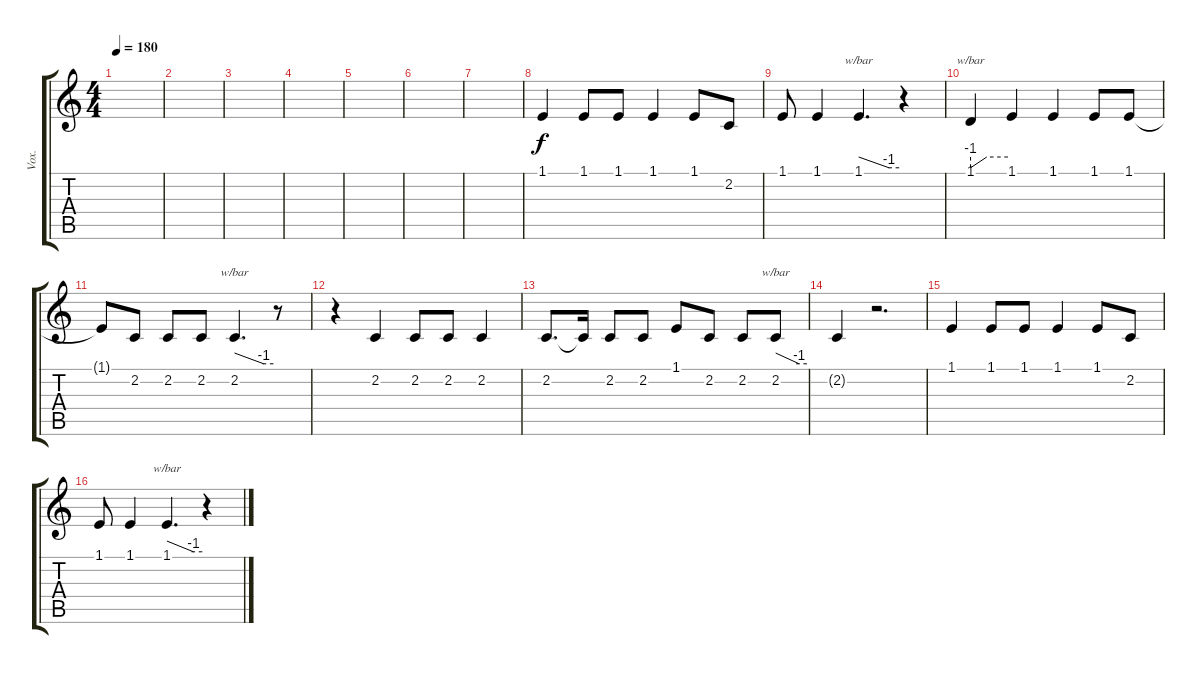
\track ("Vox." "Vox.") {instrument lead2sawtooth}
\staff {score tabs}
\tuning (Eb4 Bb3 Gb3 Db3 Ab2 Eb2) {hide}
\ts (4 4)
\tempo 180
\clef g2
\ks c
|
|
|
|
|
|
|
1.1.4 1.1.8 1.1.8 1.1.4 1.1.8 2.2.8 |
1.1.8 1.1.4 1.1.4{d tbe (custom default 0 0 45 -4 60 -4)} r.4 |
1.1.4{tbe (custom default 0 -4 26 0 60 0)} 1.1.4 1.1.4 1.1.8 1.1.8 |
1.1{t}.8 2.2.8 2.2.8 2.2.8 2.2.4{d tbe (custom default 0 0 45 -4 60 -4)} r.8 |
r.4 2.2.4 2.2.8 2.2.8 2.2.4 |
2.2.8{d} 2.2{t}.16 2.2.8 2.2.8 1.1.8 2.2.8 2.2.8 2.2.8{tbe (custom default 0 0 45 -4 60 -4)} |
2.2{t}.4 r.2{d} |
1.1.4 1.1.8 1.1.8 1.1.4 1.1.8 2.2.8 |
1.1.8 1.1.4 1.1.4{d tbe (custom default 0 0 45 -4 60 -4)} r.4
